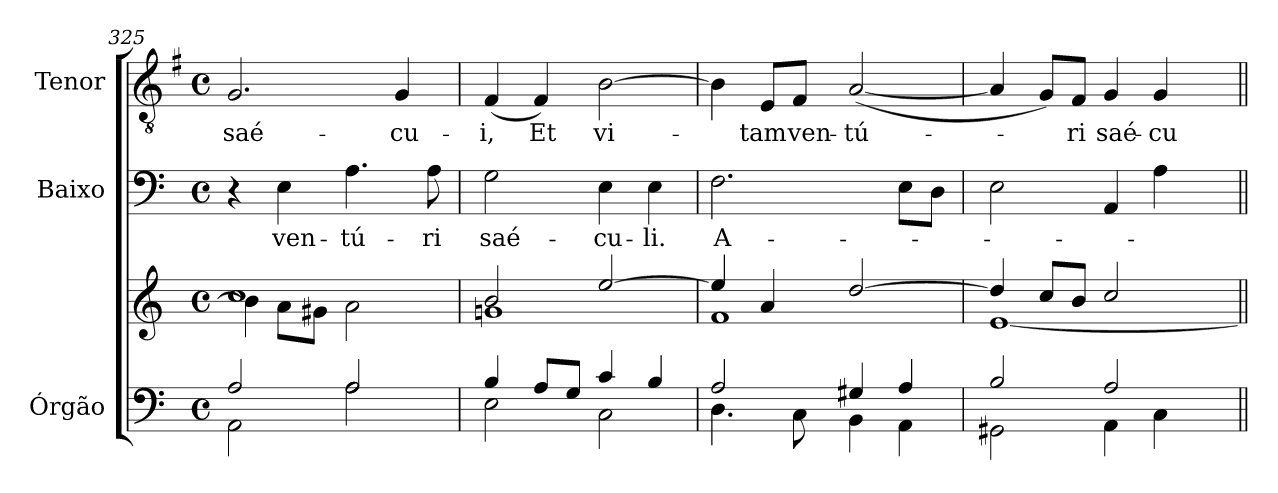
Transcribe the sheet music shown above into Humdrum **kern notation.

**kern	**kern	**kern	**text	**kern	**text
*part3	*part3	*part2	*part2	*part1	*part1
*staff4	*staff3	*staff2	*staff2	*staff1	*staff1
*I"Órgão	*	*I"Baixo	*	*I"Tenor	*
*I'Órg.	*	*	*	*I'Tr.	*
*clefF4	*clefG2	*clefF4	*	*clefGv2	*
*	*	*	*	*ITrd4c7	*
*k[]	*k[]	*k[]	*	*k[]	*
*C:	*C:	*C:	*	*C:	*
*M4/4	*M4/4	*M4/4	*	*M4/4	*
*met(c)	*met(c)	*met(c)	*	*met(c)	*
=325	=325	=325	=325	=325	=325
*^	*^	*	*	*	*
!	!	!	!	!	!	!	!LO:LY:b:color=#000000
2Ai/	2AAi\	1cci	4bi\]	4r	.	2.Ci/	saé-
!	!	!	!	!	!LO:LY:b:color=#000000	!	!
.	.	.	8ai\L	4Ei\	ven-	.	.
.	.	.	8g#Xi\J	.	.	.	.
!	!	!	!	!	!LO:LY:b:color=#000000	!	!
2Ai/	2Ai\	.	2ai\	4.Ai\	-tú-	.	.
!	!	!	!	!	!	!	!LO:LY:b:color=#000000
.	.	.	.	.	.	4Ci/	-cu-
!	!	!	!	!	!LO:LY:b:color=#000000	!	!
.	.	.	.	8Ai\	-ri	.	.
!!LO:LB:g=z
=326	=326	=326	=326	=326	=326	=326	=326
!	!	!	!	!	!LO:LY:b:color=#000000	!	!
!	!	!	!	!	!	!	!LO:LY:b:color=#000000
4Bi/	2Ei\	2bi/	1gni	2Gi\	saé-	(4BBi/	-i,
!	!	!	!	!	!	!	!LO:LY:b:color=#000000
8Ai/L	.	.	.	.	.	4BBi/)	Et
8Gi/J	.	.	.	.	.	.	.
!	!	!	!	!	!LO:LY:b:color=#000000	!	!
!	!	!	!	!	!	!	!LO:LY:b:color=#000000
4ci/	2Ci\	[>2eei/	.	4Ei\	-cu-	[>2Ei\	vi-
!	!	!	!	!	!LO:LY:b:color=#000000	!	!
4Bi/	.	.	.	4Ei\	-li.	.	.
=327	=327	=327	=327	=327	=327	=327	=327
!	!	!	!	!	!LO:LY:b:color=#000000	!	!
2Ai/	4.Di\	4eei/]	1fi	2.Fi\	A-	4Ei\]	.
!	!	!	!	!	!	!	!LO:LY:b:color=#000000
.	.	4ai/	.	.	.	8AAi/L	-tam
!	!	!	!	!	!	!	!LO:LY:b:color=#000000
.	8Ci\	.	.	.	.	8BBi/J	ven-
!	!	!	!	!	!	!	!LO:LY:b:color=#000000
4G#Xi/	4BBi\	[>2ddi/	.	.	.	([<2Di/	-tú-
4Ai/	4AAi\	.	.	8Ei\L	.	.	.
.	.	.	.	8Di\J	.	.	.
=328	=328	=328	=328	=328	=328	=328	=328
*	*	*	*^	*	*	*^	*
2Bi/	2GG#Xi\	4ddi/]	[<1ei	2ryy	2Ei\	.	4Di/]	2ryy	.
.	.	8cci/L	.	.	.	.	8Ci/L)	.	.
!	!	!	!	!	!	!	!	!	!LO:LY:b:color=#000000
.	.	8bi/J	.	.	.	.	8BBi/J	.	-ri
!	!	!	!	!	!	!	!	!	!LO:LY:b:color=#000000
2Ai/	4AAi\	2cci/	.	4ryy	4AAi/	.	4Ci/	4ryy	saé-
!	!	!	!	!	!	!	!	!	!LO:LY:b:color=#000000
.	4Ci\	.	.	8ryy	4Ai\	.	4Ci/	8ryy	-cu-
.	.	.	.	16ryy	.	.	.	16ryy	.
.	.	.	.	32ryy	.	.	.	32ryy	.
.	.	.	.	64ryy	.	.	.	64ryy	.
.	.	.	.	128...ryy	.	.	.	128...ryy	.
*	*	*MM60	*	*	*	*	*MM60	*	*
.	.	.	.	1024ryy	.	.	.	1024ryy	.
*v	*v	*	*	*	*	*	*v	*v	*
*	*v	*v	*v	*	*	*	*
=||	=||	=||	=||	=||	=||
*-	*-	*-	*-	*-	*-
